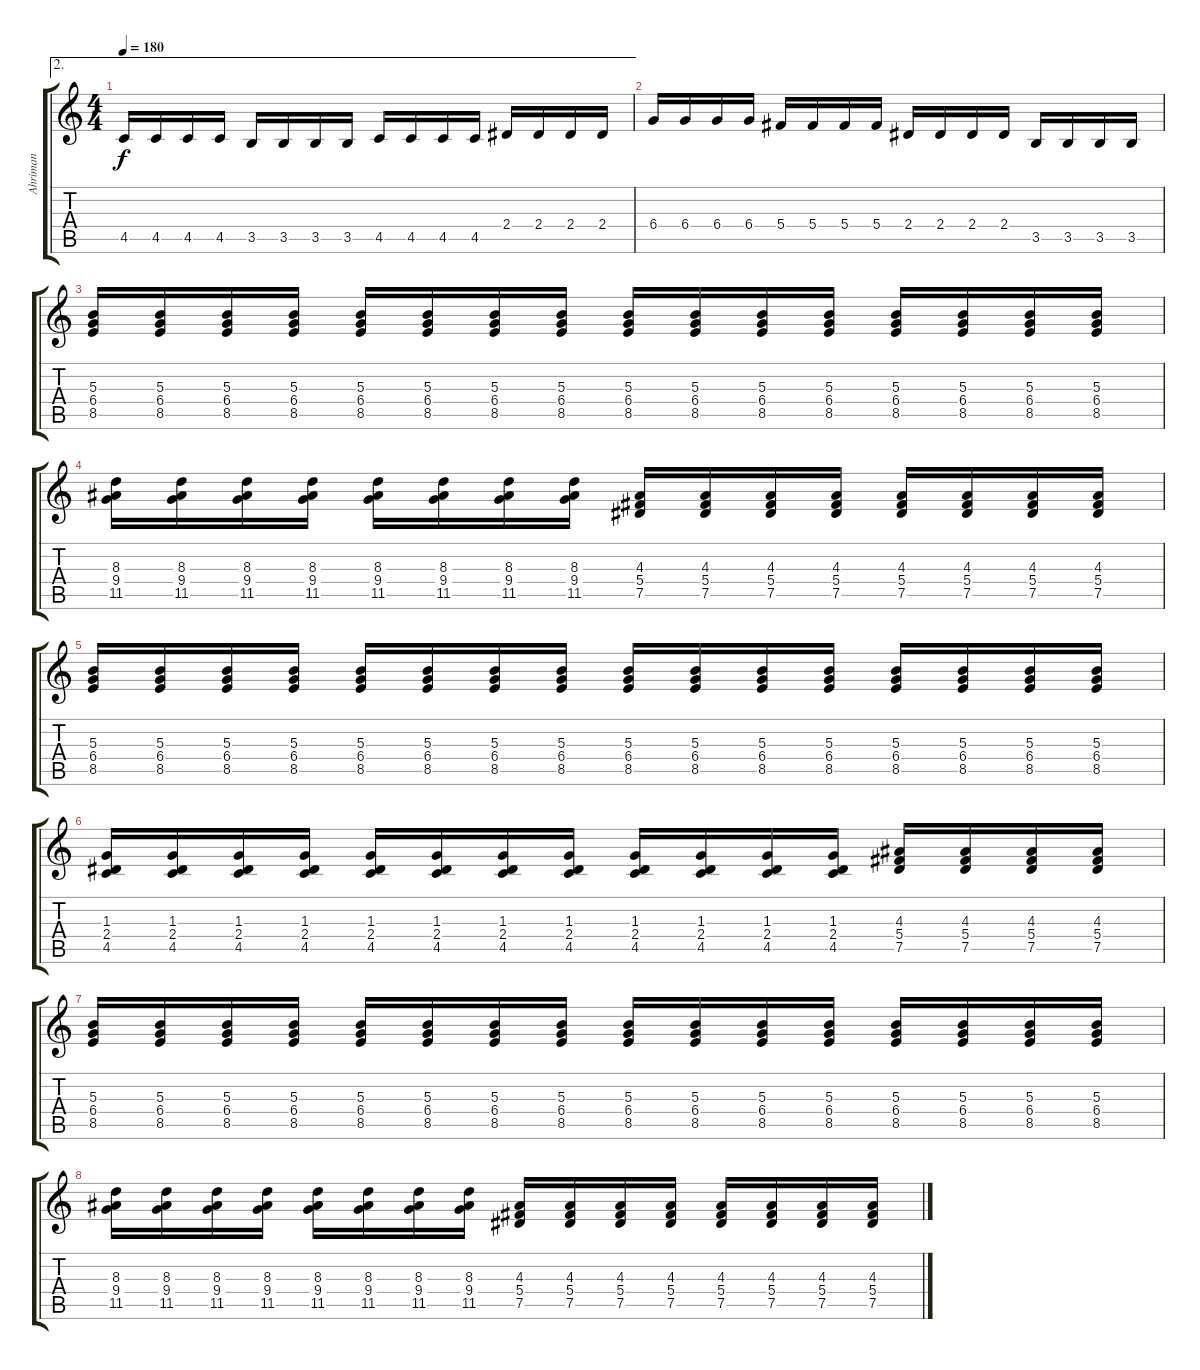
\track ("Ahriman" "Ahriman") {instrument overdrivenguitar}
\staff {score tabs}
\tuning (Eb4 Bb3 Gb3 Db3 Ab2 Eb2) {hide}
\ae 2
\ts (4 4)
\tempo 180
\clef g2
\ks c
4.5.16{dy f} 4.5.16 4.5.16 4.5.16 3.5.16 3.5.16 3.5.16 3.5.16 4.5.16 4.5.16 4.5.16 4.5.16 2.4.16 2.4.16 2.4.16 2.4.16 |
6.4.16 6.4.16 6.4.16 6.4.16 5.4.16 5.4.16 5.4.16 5.4.16 2.4.16 2.4.16 2.4.16 2.4.16 3.5.16 3.5.16 3.5.16 3.5.16 |
(5.3 6.4 8.5).16 (5.3 6.4 8.5).16 (5.3 6.4 8.5).16 (5.3 6.4 8.5).16 (5.3 6.4 8.5).16 (5.3 6.4 8.5).16 (5.3 6.4 8.5).16 (5.3 6.4 8.5).16 (5.3 6.4 8.5).16 (5.3 6.4 8.5).16 (5.3 6.4 8.5).16 (5.3 6.4 8.5).16 (5.3 6.4 8.5).16 (5.3 6.4 8.5).16 (5.3 6.4 8.5).16 (5.3 6.4 8.5).16 |
(8.3 9.4 11.5).16 (8.3 9.4 11.5).16 (8.3 9.4 11.5).16 (8.3 9.4 11.5).16 (8.3 9.4 11.5).16 (8.3 9.4 11.5).16 (8.3 9.4 11.5).16 (8.3 9.4 11.5).16 (4.3 5.4 7.5).16 (4.3 5.4 7.5).16 (4.3 5.4 7.5).16 (4.3 5.4 7.5).16 (4.3 5.4 7.5).16 (4.3 5.4 7.5).16 (4.3 5.4 7.5).16 (4.3 5.4 7.5).16 |
(5.3 6.4 8.5).16 (5.3 6.4 8.5).16 (5.3 6.4 8.5).16 (5.3 6.4 8.5).16 (5.3 6.4 8.5).16 (5.3 6.4 8.5).16 (5.3 6.4 8.5).16 (5.3 6.4 8.5).16 (5.3 6.4 8.5).16 (5.3 6.4 8.5).16 (5.3 6.4 8.5).16 (5.3 6.4 8.5).16 (5.3 6.4 8.5).16 (5.3 6.4 8.5).16 (5.3 6.4 8.5).16 (5.3 6.4 8.5).16 |
(1.3 2.4 4.5).16 (1.3 2.4 4.5).16 (1.3 2.4 4.5).16 (1.3 2.4 4.5).16 (1.3 2.4 4.5).16 (1.3 2.4 4.5).16 (1.3 2.4 4.5).16 (1.3 2.4 4.5).16 (1.3 2.4 4.5).16 (1.3 2.4 4.5).16 (1.3 2.4 4.5).16 (1.3 2.4 4.5).16 (4.3 5.4 7.5).16 (4.3 5.4 7.5).16 (4.3 5.4 7.5).16 (4.3 5.4 7.5).16 |
(5.3 6.4 8.5).16 (5.3 6.4 8.5).16 (5.3 6.4 8.5).16 (5.3 6.4 8.5).16 (5.3 6.4 8.5).16 (5.3 6.4 8.5).16 (5.3 6.4 8.5).16 (5.3 6.4 8.5).16 (5.3 6.4 8.5).16 (5.3 6.4 8.5).16 (5.3 6.4 8.5).16 (5.3 6.4 8.5).16 (5.3 6.4 8.5).16 (5.3 6.4 8.5).16 (5.3 6.4 8.5).16 (5.3 6.4 8.5).16 |
(8.3 9.4 11.5).16 (8.3 9.4 11.5).16 (8.3 9.4 11.5).16 (8.3 9.4 11.5).16 (8.3 9.4 11.5).16 (8.3 9.4 11.5).16 (8.3 9.4 11.5).16 (8.3 9.4 11.5).16 (4.3 5.4 7.5).16 (4.3 5.4 7.5).16 (4.3 5.4 7.5).16 (4.3 5.4 7.5).16 (4.3 5.4 7.5).16 (4.3 5.4 7.5).16 (4.3 5.4 7.5).16 (4.3 5.4 7.5).16
